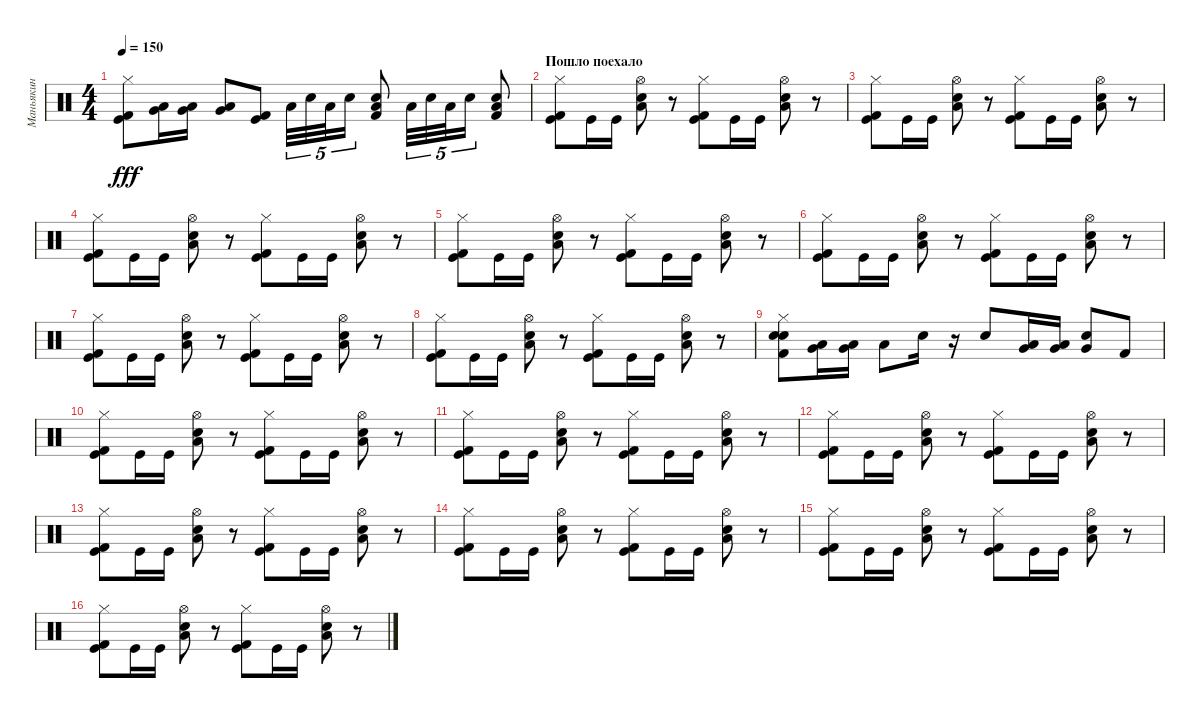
\track ("Маньякин" "Маньякин") {instrument percussion}
\staff {score}
\articulation defaults
\ts (4 4)
\tempo 150
\clef neutral
\ks c
("Hi-Hat (closed)" "Kick (hit)" "Kick (hit) 2").8{dy fff} ("Low Tom (hit)" "Very Low Tom (hit)").16 ("Very Low Tom (hit)" "Low Floor Tom (hit)").16 ("Very Low Tom (hit)" "Low Floor Tom (hit)").8 ("Kick (hit)" "Kick (hit) 2").8 "Low Tom (hit)".32{tu (5 4)} "Snare (hit) 2".32{tu (5 4)} "Low Tom (hit)".32{tu (5 4)} "Snare (hit) 2".16{tu (5 4)} ("Kick (hit) 2" "Low Tom (hit)" "Snare (hit) 2").8 "Low Tom (hit)".32{tu (5 4)} "Snare (hit) 2".32{tu (5 4)} "Low Tom (hit)".32{tu (5 4)} "Snare (hit) 2".16{tu (5 4)} ("Low Tom (hit)" "Kick (hit) 2" "Snare (hit) 2").8 |
\section ("" "Пошло поехало")
("Hi-Hat (closed)" "Kick (hit)" "Kick (hit) 2").8 "Kick (hit)".16 "Kick (hit)".16 ("Hi-Hat (open)" "Low Tom (hit)" "Snare (hit) 2").8 r.8 ("Hi-Hat (closed)" "Kick (hit)" "Kick (hit) 2").8 "Kick (hit)".16 "Kick (hit)".16 ("Hi-Hat (open)" "Low Tom (hit)" "Snare (hit) 2").8 r.8 |
("Hi-Hat (closed)" "Kick (hit)" "Kick (hit) 2").8 "Kick (hit)".16 "Kick (hit)".16 ("Hi-Hat (open)" "Low Tom (hit)" "Snare (hit) 2").8 r.8 ("Hi-Hat (closed)" "Kick (hit)" "Kick (hit) 2").8 "Kick (hit)".16 "Kick (hit)".16 ("Hi-Hat (open)" "Low Tom (hit)" "Snare (hit) 2").8 r.8 |
("Hi-Hat (closed)" "Kick (hit)" "Kick (hit) 2").8 "Kick (hit)".16 "Kick (hit)".16 ("Hi-Hat (open)" "Low Tom (hit)" "Snare (hit) 2").8 r.8 ("Hi-Hat (closed)" "Kick (hit)" "Kick (hit) 2").8 "Kick (hit)".16 "Kick (hit)".16 ("Hi-Hat (open)" "Low Tom (hit)" "Snare (hit) 2").8 r.8 |
("Hi-Hat (closed)" "Kick (hit)" "Kick (hit) 2").8 "Kick (hit)".16 "Kick (hit)".16 ("Hi-Hat (open)" "Low Tom (hit)" "Snare (hit) 2").8 r.8 ("Hi-Hat (closed)" "Kick (hit)" "Kick (hit) 2").8 "Kick (hit)".16 "Kick (hit)".16 ("Hi-Hat (open)" "Low Tom (hit)" "Snare (hit) 2").8 r.8 |
("Hi-Hat (closed)" "Kick (hit)" "Kick (hit) 2").8 "Kick (hit)".16 "Kick (hit)".16 ("Hi-Hat (open)" "Low Tom (hit)" "Snare (hit) 2").8 r.8 ("Hi-Hat (closed)" "Kick (hit)" "Kick (hit) 2").8 "Kick (hit)".16 "Kick (hit)".16 ("Hi-Hat (open)" "Low Tom (hit)" "Snare (hit) 2").8 r.8 |
("Hi-Hat (closed)" "Kick (hit)" "Kick (hit) 2").8 "Kick (hit)".16 "Kick (hit)".16 ("Hi-Hat (open)" "Low Tom (hit)" "Snare (hit) 2").8 r.8 ("Hi-Hat (closed)" "Kick (hit)" "Kick (hit) 2").8 "Kick (hit)".16 "Kick (hit)".16 ("Hi-Hat (open)" "Low Tom (hit)" "Snare (hit) 2").8 r.8 |
("Hi-Hat (closed)" "Kick (hit)" "Kick (hit) 2").8 "Kick (hit)".16 "Kick (hit)".16 ("Hi-Hat (open)" "Low Tom (hit)" "Snare (hit) 2").8 r.8 ("Hi-Hat (closed)" "Kick (hit)" "Kick (hit) 2").8 "Kick (hit)".16 "Kick (hit)".16 ("Hi-Hat (open)" "Low Tom (hit)" "Snare (hit) 2").8 r.8 |
("Hi-Hat (closed)" "Electric Snare (hit)" "Snare (hit) 2" "Kick (hit) 2").8 ("Low Tom (hit)" "Very Low Tom (hit)").16 ("Very Low Tom (hit)" "Low Floor Tom (hit)").16 "Low Tom (hit)".8 "Snare (hit) 2".16 r.16 "Snare (hit) 2".8 ("Low Tom (hit)" "Very Low Tom (hit)").16 ("Very Low Tom (hit)" "Low Floor Tom (hit)").16 ("Snare (hit) 2" "Very Low Tom (hit)").8 "Kick (hit) 2".8 |
("Hi-Hat (closed)" "Kick (hit)" "Kick (hit) 2").8 "Kick (hit)".16 "Kick (hit)".16 ("Hi-Hat (open)" "Low Tom (hit)" "Snare (hit) 2").8 r.8 ("Hi-Hat (closed)" "Kick (hit)" "Kick (hit) 2").8 "Kick (hit)".16 "Kick (hit)".16 ("Hi-Hat (open)" "Low Tom (hit)" "Snare (hit) 2").8 r.8 |
("Hi-Hat (closed)" "Kick (hit)" "Kick (hit) 2").8 "Kick (hit)".16 "Kick (hit)".16 ("Hi-Hat (open)" "Low Tom (hit)" "Snare (hit) 2").8 r.8 ("Hi-Hat (closed)" "Kick (hit)" "Kick (hit) 2").8 "Kick (hit)".16 "Kick (hit)".16 ("Hi-Hat (open)" "Low Tom (hit)" "Snare (hit) 2").8 r.8 |
("Hi-Hat (closed)" "Kick (hit)" "Kick (hit) 2").8 "Kick (hit)".16 "Kick (hit)".16 ("Hi-Hat (open)" "Low Tom (hit)" "Snare (hit) 2").8 r.8 ("Hi-Hat (closed)" "Kick (hit)" "Kick (hit) 2").8 "Kick (hit)".16 "Kick (hit)".16 ("Hi-Hat (open)" "Low Tom (hit)" "Snare (hit) 2").8 r.8 |
("Hi-Hat (closed)" "Kick (hit)" "Kick (hit) 2").8 "Kick (hit)".16 "Kick (hit)".16 ("Hi-Hat (open)" "Low Tom (hit)" "Snare (hit) 2").8 r.8 ("Hi-Hat (closed)" "Kick (hit)" "Kick (hit) 2").8 "Kick (hit)".16 "Kick (hit)".16 ("Hi-Hat (open)" "Low Tom (hit)" "Snare (hit) 2").8 r.8 |
("Hi-Hat (closed)" "Kick (hit)" "Kick (hit) 2").8 "Kick (hit)".16 "Kick (hit)".16 ("Hi-Hat (open)" "Low Tom (hit)" "Snare (hit) 2").8 r.8 ("Hi-Hat (closed)" "Kick (hit)" "Kick (hit) 2").8 "Kick (hit)".16 "Kick (hit)".16 ("Hi-Hat (open)" "Low Tom (hit)" "Snare (hit) 2").8 r.8 |
("Hi-Hat (closed)" "Kick (hit)" "Kick (hit) 2").8 "Kick (hit)".16 "Kick (hit)".16 ("Hi-Hat (open)" "Low Tom (hit)" "Snare (hit) 2").8 r.8 ("Hi-Hat (closed)" "Kick (hit)" "Kick (hit) 2").8 "Kick (hit)".16 "Kick (hit)".16 ("Hi-Hat (open)" "Low Tom (hit)" "Snare (hit) 2").8 r.8 |
("Hi-Hat (closed)" "Kick (hit)" "Kick (hit) 2").8 "Kick (hit)".16 "Kick (hit)".16 ("Hi-Hat (open)" "Low Tom (hit)" "Snare (hit) 2").8 r.8 ("Hi-Hat (closed)" "Kick (hit)" "Kick (hit) 2").8 "Kick (hit)".16 "Kick (hit)".16 ("Hi-Hat (open)" "Low Tom (hit)" "Snare (hit) 2").8 r.8
